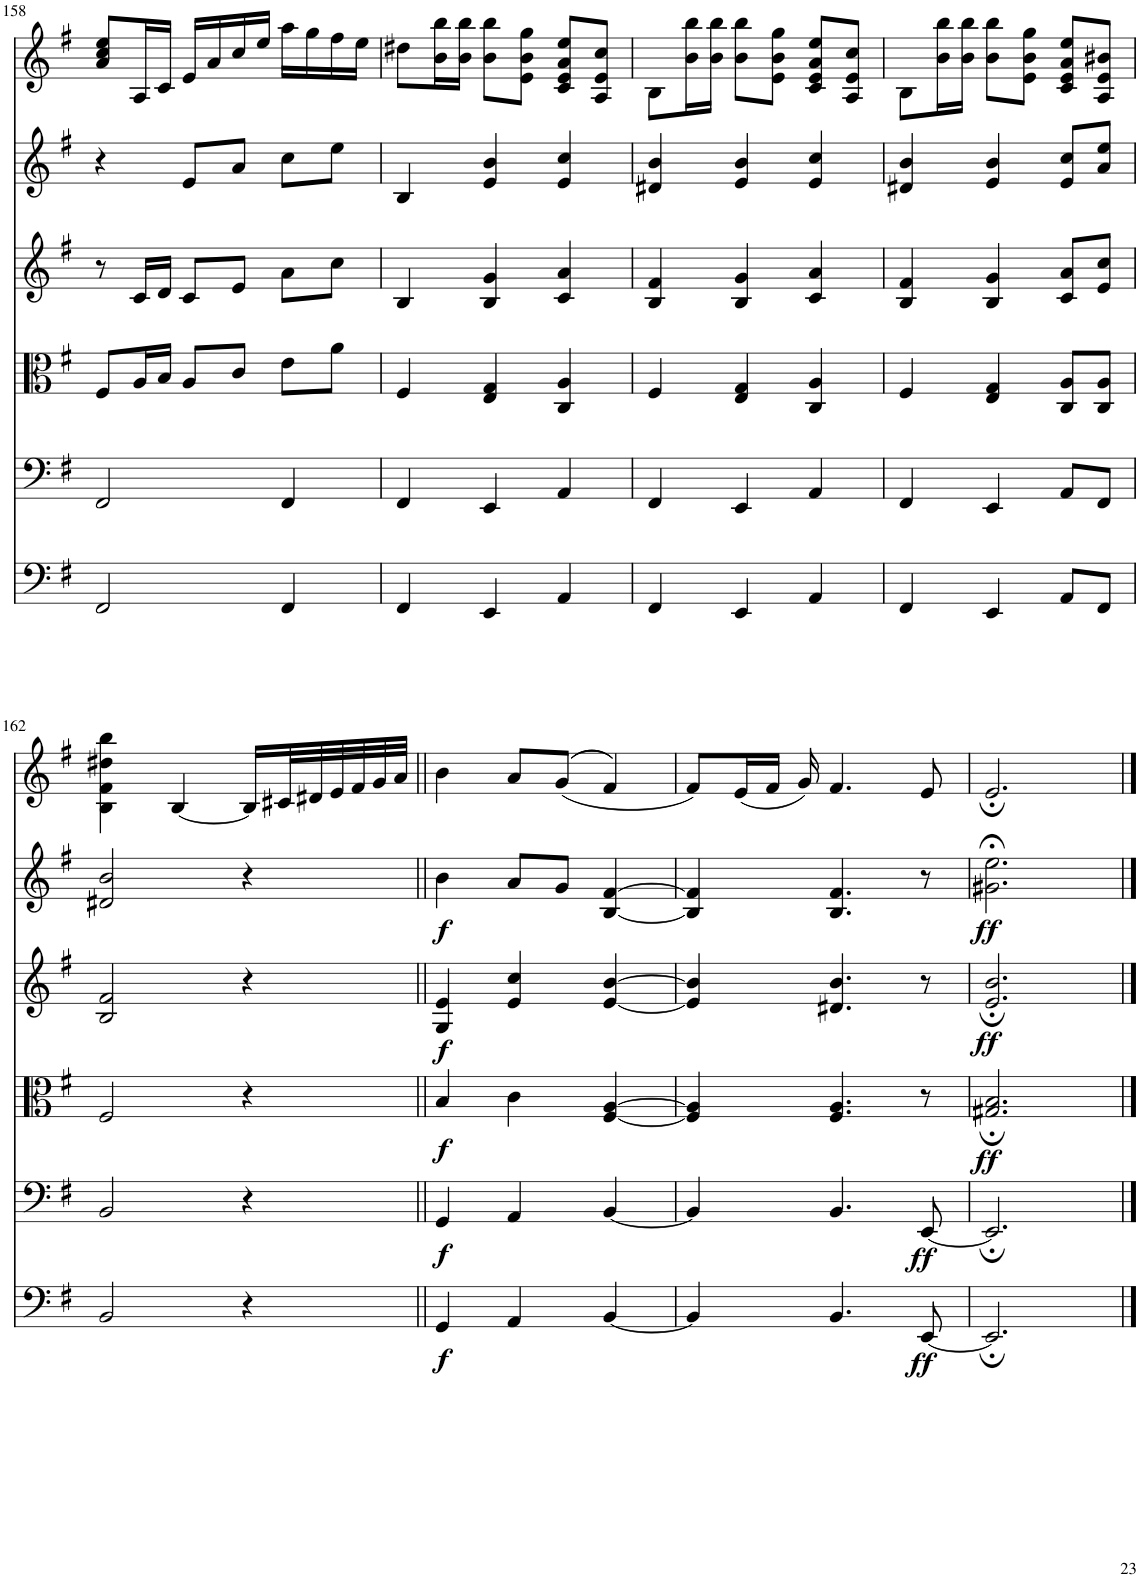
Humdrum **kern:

**kern	**dynam	**kern	**dynam	**kern	**dynam	**kern	**dynam	**kern	**dynam	**kern
*part6	*part6	*part5	*part5	*part4	*part4	*part3	*part3	*part2	*part2	*part1
*staff6	*staff6	*staff5	*staff5	*staff4	*staff4	*staff3	*staff3	*staff2	*staff2	*staff1
*I"Voice	*	*I"Voice	*	*I"Voice	*	*I"Voice	*	*I"Voice	*	*I"Voice
*I'V	*	*I'V	*	*I'V	*	*I'V	*	*I'V	*	*I'V
!!LO:PB:g=z
*clefG2	*	*clefG2	*	*clefC3	*	*clefG2	*	*clefG2	*	*clefG2
*k[f#]	*	*k[f#]	*	*k[f#]	*	*k[f#]	*	*k[f#]	*	*k[f#]
*M3/4	*	*M3/4	*	*M3/4	*	*M3/4	*	*M3/4	*	*M3/4
=158	=158	=158	=158	=158	=158	=158	=158	=158	=158	=158
2FF#/	.	2FF#/	.	8F#/L	.	8r	.	4r	.	8a/ 8cc/ 8ee/L
.	.	.	.	16A/L	.	16c/LL	.	.	.	16A/L
.	.	.	.	16B/JJ	.	16d/JJ	.	.	.	16c/JJ
.	.	.	.	8A/L	.	8c/L	.	8e/L	.	16e/LL
.	.	.	.	.	.	.	.	.	.	16a/
.	.	.	.	8c/J	.	8e/J	.	8a/J	.	16cc/
.	.	.	.	.	.	.	.	.	.	16ee/JJ
4FF#/	.	4FF#/	.	8e\L	.	8a\L	.	8cc\L	.	16aa\LL
.	.	.	.	.	.	.	.	.	.	16gg\
.	.	.	.	8a\J	.	8cc\J	.	8ee\J	.	16ff#\
.	.	.	.	.	.	.	.	.	.	16ee\JJ
=159	=159	=159	=159	=159	=159	=159	=159	=159	=159	=159
4FF#/	.	4FF#/	.	4F#/	.	4B/	.	4B/	.	8dd#X\L
.	.	.	.	.	.	.	.	.	.	16b\ 16bb\L
.	.	.	.	.	.	.	.	.	.	16b\ 16bb\JJ
4EE/	.	4EE/	.	4E/ 4G/	.	4B/ 4g/	.	4e/ 4b/	.	8b\ 8bb\L
.	.	.	.	.	.	.	.	.	.	8e\ 8b\ 8gg\J
4AA/	.	4AA/	.	4C/ 4A/	.	4c/ 4a/	.	4e/ 4cc/	.	8c/ 8e/ 8a/ 8ee/L
.	.	.	.	.	.	.	.	.	.	8A/ 8e/ 8cc/J
=160	=160	=160	=160	=160	=160	=160	=160	=160	=160	=160
4FF#/	.	4FF#/	.	4F#/	.	4B/ 4f#/	.	4d#X/ 4b/	.	8B\L
.	.	.	.	.	.	.	.	.	.	16b\ 16bb\L
.	.	.	.	.	.	.	.	.	.	16b\ 16bb\JJ
4EE/	.	4EE/	.	4E/ 4G/	.	4B/ 4g/	.	4e/ 4b/	.	8b\ 8bb\L
.	.	.	.	.	.	.	.	.	.	8e\ 8b\ 8gg\J
4AA/	.	4AA/	.	4C/ 4A/	.	4c/ 4a/	.	4e/ 4cc/	.	8c/ 8e/ 8a/ 8ee/L
.	.	.	.	.	.	.	.	.	.	8A/ 8e/ 8cc/J
=161	=161	=161	=161	=161	=161	=161	=161	=161	=161	=161
4FF#/	.	4FF#/	.	4F#/	.	4B/ 4f#/	.	4d#X/ 4b/	.	8B\L
.	.	.	.	.	.	.	.	.	.	16b\ 16bb\L
.	.	.	.	.	.	.	.	.	.	16b\ 16bb\JJ
4EE/	.	4EE/	.	4E/ 4G/	.	4B/ 4g/	.	4e/ 4b/	.	8b\ 8bb\L
.	.	.	.	.	.	.	.	.	.	8e\ 8b\ 8gg\J
8AA/L	.	8AA/L	.	8C/ 8A/L	.	8c/ 8a/L	.	8e/ 8cc/L	.	8c/ 8e/ 8a/ 8ee/L
8FF#/J	.	8FF#/J	.	8C/ 8A/J	.	8e/ 8cc/J	.	8a/ 8ee/J	.	8A/ 8e/ 8b#X/J
!!LO:LB:g=z
=162	=162	=162	=162	=162	=162	=162	=162	=162	=162	=162
2BB/	.	2BB/	.	2F#/	.	2B/ 2f#/	.	2d#X/ 2b/	.	4B\ 4f#\ 4dd#X\ 4bb\
.	.	.	.	.	.	.	.	.	.	[<4B/
4r	.	4r	.	4r	.	4r	.	4r	.	16B/LL]
.	.	.	.	.	.	.	.	.	.	32c#X/L
.	.	.	.	.	.	.	.	.	.	32d#X/
.	.	.	.	.	.	.	.	.	.	32e/
.	.	.	.	.	.	.	.	.	.	32f#/
.	.	.	.	.	.	.	.	.	.	32g/
.	.	.	.	.	.	.	.	.	.	32a/JJJ
=163||	=163||	=163||	=163||	=163||	=163||	=163||	=163||	=163||	=163||	=163||
!	!LO:DY:b	!	!LO:DY:b	!	!LO:DY:b	!	!LO:DY:b	!	!LO:DY:b	!
4GG/	f	4GG/	f	4B/	f	4G/ 4e/	f	4b\	f	4b\
4AA/	.	4AA/	.	4c\	.	4e/ 4cc/	.	8a/L	.	8a/L
.	.	.	.	.	.	.	.	8g/J	.	(>(>(<8g/J
[<4BB/	.	[<4BB/	.	[<4F#/ [>4A/	.	[<4e/ [>4b/	.	[<4B/ [>4f#/	.	4f#/))
=164	=164	=164	=164	=164	=164	=164	=164	=164	=164	=164
4BB/]	.	4BB/]	.	4F#/] 4A/]	.	4e/] 4b/]	.	4B/] 4f#/]	.	8f#/L)
.	.	.	.	.	.	.	.	.	.	(<16e/L
.	.	.	.	.	.	.	.	.	.	16f#/JJ
16ryy	.	16ryy	.	16ryy	.	16ryy	.	16ryy	.	16g/)
4.BB/	.	4.BB/	.	4.F#/ 4.A/	.	4.d#X/ 4.b/	.	4.B/ 4.f#/	.	4.f#/
!	!LO:DY:b	!	!LO:DY:b	!	!	!	!	!	!	!
[<16EE/	ff	[<16EE/	ff	16r	.	16r	.	16r	.	[16e/
=165	=165	=165	=165	=165	=165	=165	=165	=165	=165	=165
!	!	!	!	!	!LO:DY:b	!	!LO:DY:b	!	!LO:DY:b	!
2.EE;/]	.	2.EE;/]	.	2.G#X/; 2.B/;	ff	2.e/; 2.b/;	ff	2.g#X\;< 2.ee\;<	ff	2.e;/
16EE/_	.	16EE/_	.	16r	.	16r	.	16r	.	16e/]
==	==	==	==	==	==	==	==	==	==	==
*-	*-	*-	*-	*-	*-	*-	*-	*-	*-	*-
